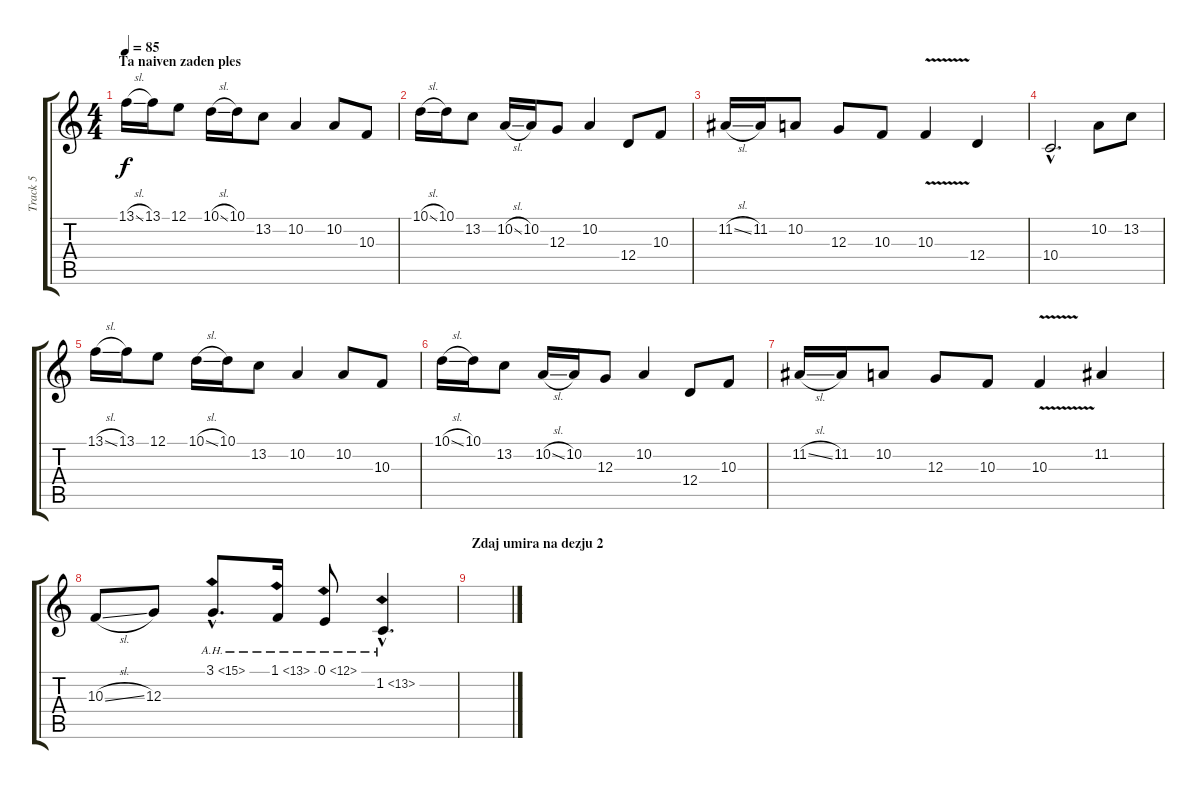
\track ("Track 5" "Track 5") {instrument piccolo}
\staff {score tabs}
\tuning (E4 B3 G3 D3 A2 E2) {hide}
\ts (4 4)
\section ("" "Ta naiven zaden ples")
\tempo 85
\clef g2
\ks c
13.1{sl}.16{dy f} 13.1.16 12.1.8 10.1{sl}.16 10.1.16 13.2.8 10.2.4 10.2.8 10.3.8 |
10.1{sl}.16 10.1.16 13.2.8 10.2{sl}.16 10.2.16 12.3.8 10.2.4 12.4.8 10.3.8 |
11.2{sl}.16 11.2.16 10.2.8 12.3.8 10.3.8 10.3{v}.4 12.4.4 |
10.4{hac}.2{d} 10.2.8 13.2.8 |
13.1{sl}.16 13.1.16 12.1.8 10.1{sl}.16 10.1.16 13.2.8 10.2.4 10.2.8 10.3.8 |
10.1{sl}.16 10.1.16 13.2.8 10.2{sl}.16 10.2.16 12.3.8 10.2.4 12.4.8 10.3.8 |
11.2{sl}.16 11.2.16 10.2.8 12.3.8 10.3.8 10.3{v}.4 11.2.4 |
10.3{sl}.8 12.3.8 3.1{ah 12 hac}.8{d} 1.1{ah 12}.16 0.1{ah 12}.8 1.2{ah 12 hac}.4{d} |
\section ("" "Zdaj umira na dezju 2")
